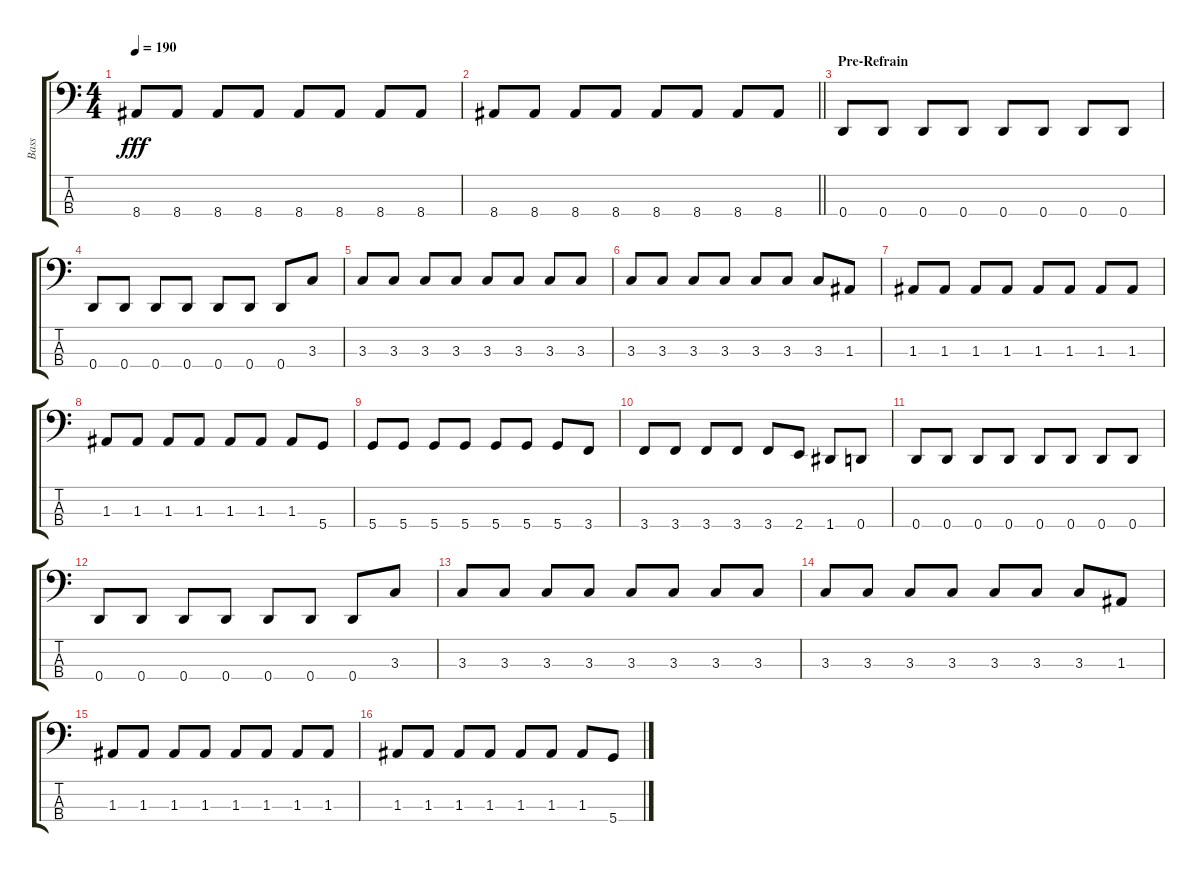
\track ("Bass" "Bass") {instrument electricbasspick}
\staff {score tabs}
\tuning (G2 D2 A1 D1) {hide}
\ts (4 4)
\tempo 190
\clef f4
\ks c
8.4.8{dy fff} 8.4.8 8.4.8 8.4.8 8.4.8 8.4.8 8.4.8 8.4.8 |
\barLineRight lightlight
8.4.8 8.4.8 8.4.8 8.4.8 8.4.8 8.4.8 8.4.8 8.4.8 |
\section ("" "Pre-Refrain")
0.4.8 0.4.8 0.4.8 0.4.8 0.4.8 0.4.8 0.4.8 0.4.8 |
0.4.8 0.4.8 0.4.8 0.4.8 0.4.8 0.4.8 0.4.8 3.3.8 |
3.3.8 3.3.8 3.3.8 3.3.8 3.3.8 3.3.8 3.3.8 3.3.8 |
3.3.8 3.3.8 3.3.8 3.3.8 3.3.8 3.3.8 3.3.8 1.3.8 |
1.3.8 1.3.8 1.3.8 1.3.8 1.3.8 1.3.8 1.3.8 1.3.8 |
1.3.8 1.3.8 1.3.8 1.3.8 1.3.8 1.3.8 1.3.8 5.4.8 |
5.4.8 5.4.8 5.4.8 5.4.8 5.4.8 5.4.8 5.4.8 3.4.8 |
3.4.8 3.4.8 3.4.8 3.4.8 3.4.8 2.4.8 1.4.8 0.4.8 |
0.4.8 0.4.8 0.4.8 0.4.8 0.4.8 0.4.8 0.4.8 0.4.8 |
0.4.8 0.4.8 0.4.8 0.4.8 0.4.8 0.4.8 0.4.8 3.3.8 |
3.3.8 3.3.8 3.3.8 3.3.8 3.3.8 3.3.8 3.3.8 3.3.8 |
3.3.8 3.3.8 3.3.8 3.3.8 3.3.8 3.3.8 3.3.8 1.3.8 |
1.3.8 1.3.8 1.3.8 1.3.8 1.3.8 1.3.8 1.3.8 1.3.8 |
1.3.8 1.3.8 1.3.8 1.3.8 1.3.8 1.3.8 1.3.8 5.4.8
